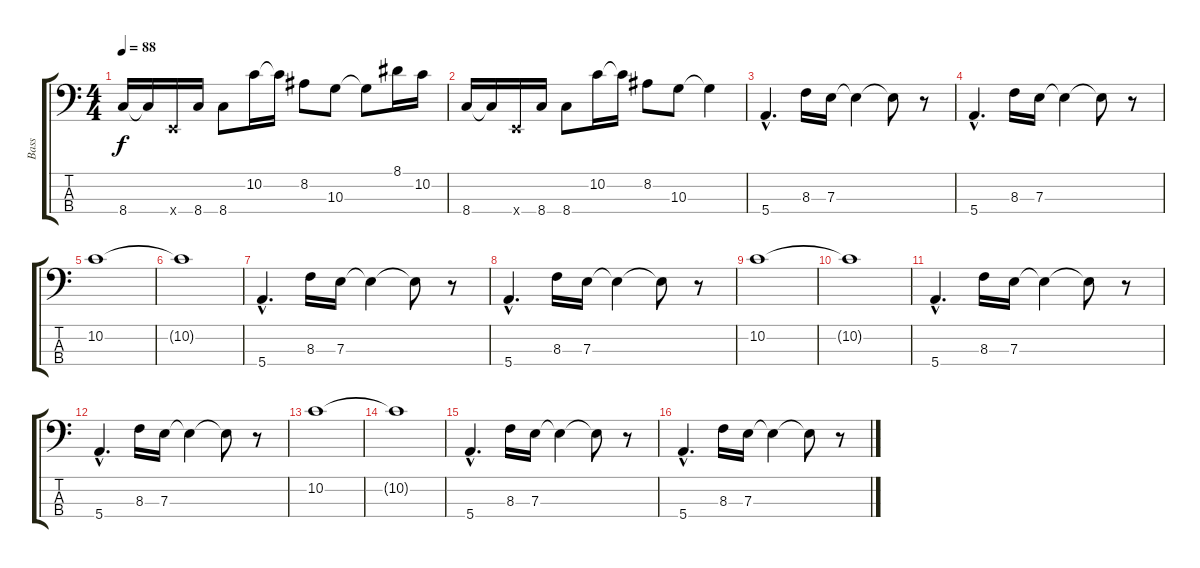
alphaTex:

\track ("Bass" "Bass") {instrument electricbassfinger}
\staff {score tabs}
\tuning (G2 D2 A1 E1) {hide}
\ts (4 4)
\tempo 88
\clef f4
\ks c
8.4.16{dy f} 8.4{t}.16 0.4{x}.16 8.4.16 8.4.8 10.2.16 10.2{t}.16 8.2.8 10.3.8 10.3{t}.8 8.1.16 10.2.16 |
8.4.16 8.4{t}.16 0.4{x}.16 8.4.16 8.4.8 10.2.16 10.2{t}.16 8.2.8 10.3.8 10.3{t}.4 |
5.4{hac}.4{d} 8.3.16 7.3.16 7.3{t}.4 7.3{t}.8 r.8 |
5.4{hac}.4{d} 8.3.16 7.3.16 7.3{t}.4 7.3{t}.8 r.8 |
10.2.1 |
10.2{t}.1 |
5.4{hac}.4{d} 8.3.16 7.3.16 7.3{t}.4 7.3{t}.8 r.8 |
5.4{hac}.4{d} 8.3.16 7.3.16 7.3{t}.4 7.3{t}.8 r.8 |
10.2.1 |
10.2{t}.1 |
5.4{hac}.4{d} 8.3.16 7.3.16 7.3{t}.4 7.3{t}.8 r.8 |
5.4{hac}.4{d} 8.3.16 7.3.16 7.3{t}.4 7.3{t}.8 r.8 |
10.2.1 |
10.2{t}.1 |
5.4{hac}.4{d} 8.3.16 7.3.16 7.3{t}.4 7.3{t}.8 r.8 |
5.4{hac}.4{d} 8.3.16 7.3.16 7.3{t}.4 7.3{t}.8 r.8
